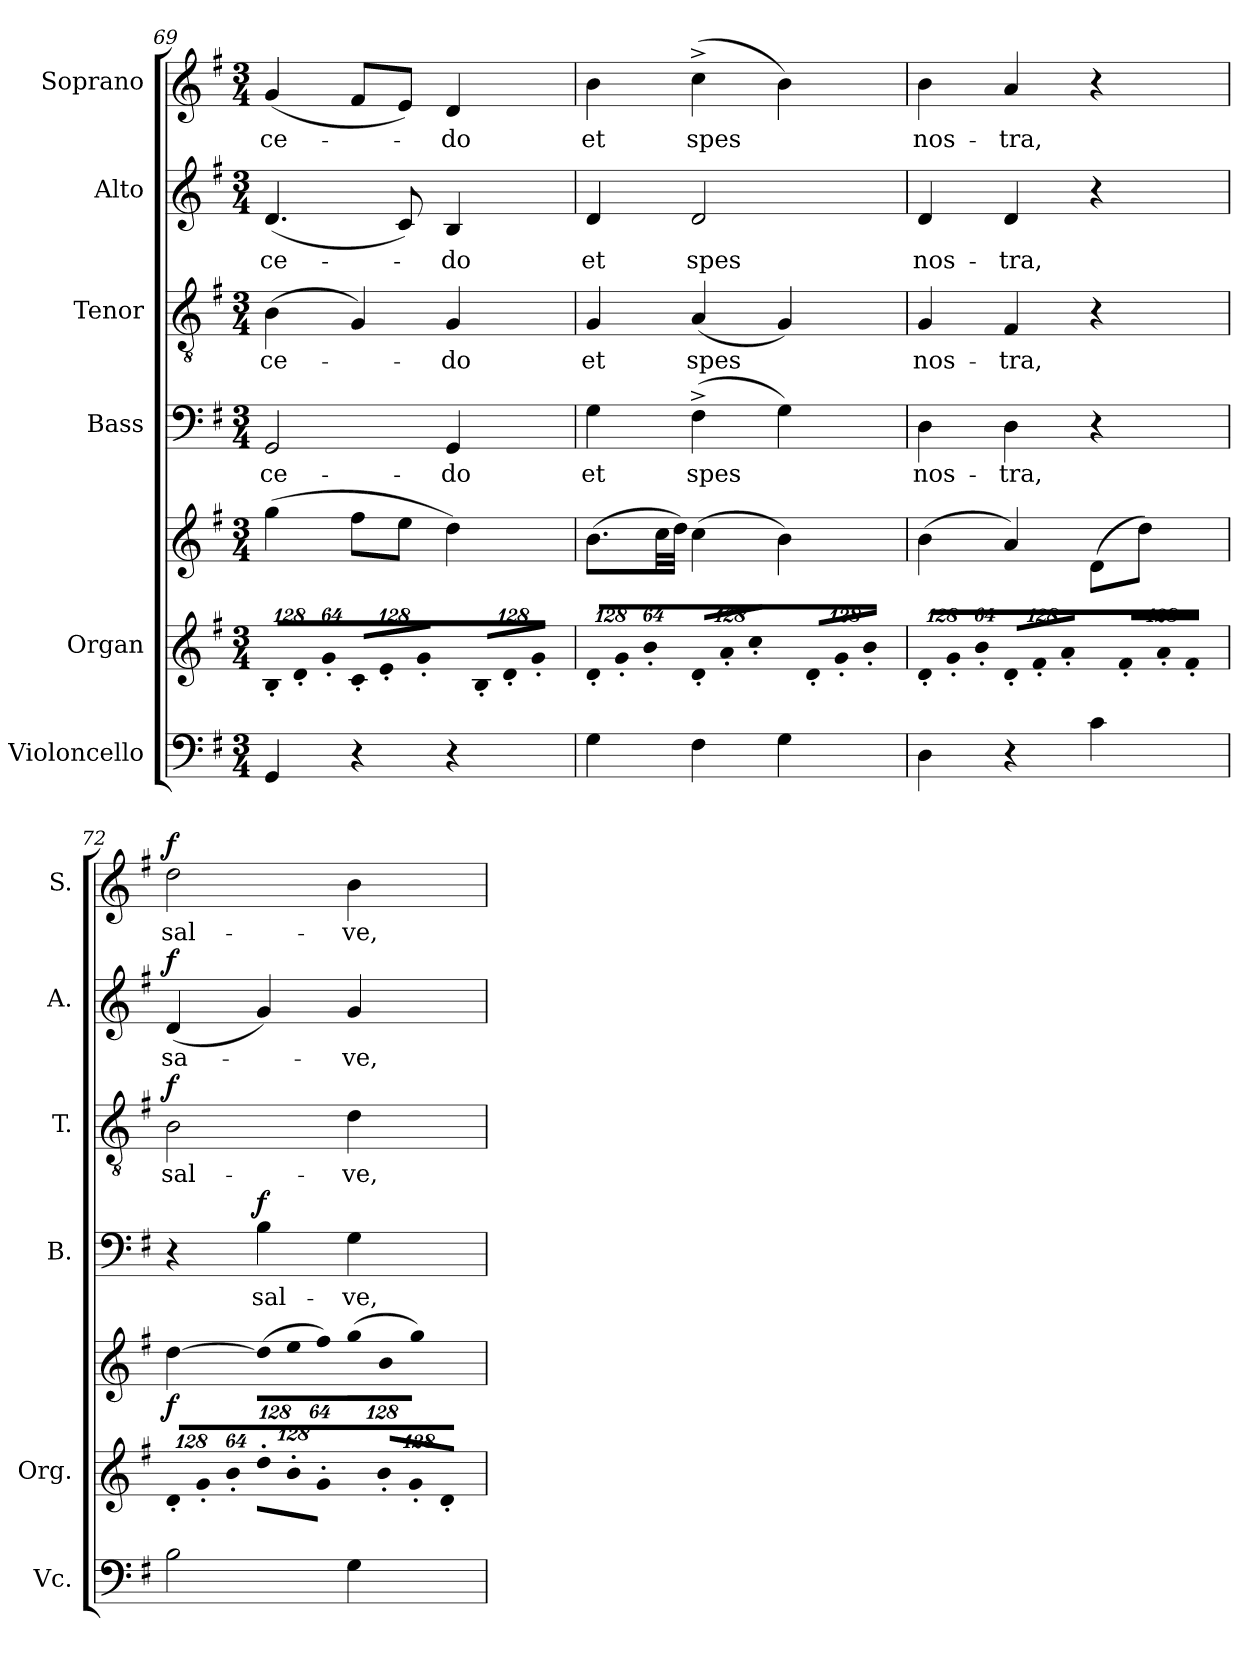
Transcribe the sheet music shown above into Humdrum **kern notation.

**kern	**kern	**kern	**dynam	**kern	**text	**dynam	**kern	**text	**dynam	**kern	**text	**dynam	**kern	**text	**dynam
*part6	*part5	*part5	*part5	*part4	*part4	*part4	*part3	*part3	*part3	*part2	*part2	*part2	*part1	*part1	*part1
*staff7	*staff6	*staff5	*staff5/6	*staff4	*staff4	*staff4	*staff3	*staff3	*staff3	*staff2	*staff2	*staff2	*staff1	*staff1	*staff1
*I"Violoncello	*I"Organ	*	*	*I"Bass	*	*	*I"Tenor	*	*	*I"Alto	*	*	*I"Soprano	*	*
*I'Vc.	*I'Org.	*	*	*I'B.	*	*	*I'T.	*	*	*I'A.	*	*	*I'S.	*	*
*clefF4	*clefG2	*clefG2	*	*clefF4	*	*	*clefGv2	*	*	*clefG2	*	*	*clefG2	*	*
*	*	*	*	*	*	*	*ITrd7c12	*	*	*	*	*	*	*	*
*k[f#]	*k[f#]	*k[f#]	*	*k[f#]	*	*	*k[f#]	*	*	*k[f#]	*	*	*k[f#]	*	*
*G:	*G:	*G:	*	*G:	*	*	*G:	*	*	*G:	*	*	*G:	*	*
*M3/4	*M3/4	*M3/4	*	*M3/4	*	*	*M3/4	*	*	*M3/4	*	*	*M3/4	*	*
*	*Xbrackettup	*	*	*	*	*	*	*	*	*	*	*	*	*	*
=69	=69	=69	=69	=69	=69	=69	=69	=69	=69	=69	=69	=69	=69	=69	=69
!	!LO:N:vis=8	!	!	!	!	!	!	!	!	!	!	!	!	!	!
!	!	!	!	!	!LO:LY:b:color=#000000	!	!	!	!	!	!	!	!	!	!
!	!	!	!	!	!	!	!	!LO:LY:b:color=#000000	!	!	!	!	!	!	!
!	!	!	!	!	!	!	!	!	!	!	!LO:LY:b:color=#000000	!	!	!	!
!	!	!	!	!	!	!	!	!	!	!	!	!	!	!LO:LY:b:color=#000000	!
4GGi/	1024%85B'i/L	(4ggi\	.	2GGi/	-ce-	.	(4BBi\	-ce-	.	(4.di/	-ce-	.	(4gi/	-ce-	.
!	!LO:N:vis=8	!	!	!	!	!	!	!	!	!	!	!	!	!	!
.	1024%85d'i/	.	.	.	.	.	.	.	.	.	.	.	.	.	.
!	!LO:N:vis=8	!	!	!	!	!	!	!	!	!	!	!	!	!	!
.	512%43g'i/J	.	.	.	.	.	.	.	.	.	.	.	.	.	.
!	!LO:N:vis=8	!	!	!	!	!	!	!	!	!	!	!	!	!	!
4r	1024%85c'i/L	8ff#i\L	.	.	.	.	4GGi/)	.	.	.	.	.	8f#i/L	.	.
!	!LO:N:vis=8	!	!	!	!	!	!	!	!	!	!	!	!	!	!
.	1024%85e'i/	.	.	.	.	.	.	.	.	.	.	.	.	.	.
.	.	8eei\J	.	.	.	.	.	.	.	8ci/)	.	.	8ei/J)	.	.
!	!LO:N:vis=8	!	!	!	!	!	!	!	!	!	!	!	!	!	!
.	512%43g'i/J	.	.	.	.	.	.	.	.	.	.	.	.	.	.
!	!LO:N:vis=8	!	!	!	!	!	!	!	!	!	!	!	!	!	!
!	!	!	!	!	!LO:LY:b:color=#000000	!	!	!	!	!	!	!	!	!	!
!	!	!	!	!	!	!	!	!LO:LY:b:color=#000000	!	!	!	!	!	!	!
!	!	!	!	!	!	!	!	!	!	!	!LO:LY:b:color=#000000	!	!	!	!
!	!	!	!	!	!	!	!	!	!	!	!	!	!	!LO:LY:b:color=#000000	!
4r	1024%85B'i/L	4ddi\)	.	4GGi/	-do	.	4GGi/	-do	.	4Bi/	-do	.	4di/	-do	.
!	!LO:N:vis=8	!	!	!	!	!	!	!	!	!	!	!	!	!	!
.	1024%85d'i/	.	.	.	.	.	.	.	.	.	.	.	.	.	.
!	!LO:N:vis=8	!	!	!	!	!	!	!	!	!	!	!	!	!	!
.	512%43g'i/J	.	.	.	.	.	.	.	.	.	.	.	.	.	.
=70	=70	=70	=70	=70	=70	=70	=70	=70	=70	=70	=70	=70	=70	=70	=70
!	!LO:N:vis=8	!	!	!	!	!	!	!	!	!	!	!	!	!	!
!	!	!	!	!	!LO:LY:b:color=#000000	!	!	!	!	!	!	!	!	!	!
!	!	!	!	!	!	!	!	!LO:LY:b:color=#000000	!	!	!	!	!	!	!
!	!	!	!	!	!	!	!	!	!	!	!LO:LY:b:color=#000000	!	!	!	!
!	!	!	!	!	!	!	!	!	!	!	!	!	!	!LO:LY:b:color=#000000	!
4Gi\	1024%85d'i/L	(8.bi\L	.	4Gi\	et	.	4GGi/	et	.	4di/	et	.	4bi\	et	.
!	!LO:N:vis=8	!	!	!	!	!	!	!	!	!	!	!	!	!	!
.	1024%85g'i/	.	.	.	.	.	.	.	.	.	.	.	.	.	.
!	!LO:N:vis=8	!	!	!	!	!	!	!	!	!	!	!	!	!	!
.	512%43b'i/J	.	.	.	.	.	.	.	.	.	.	.	.	.	.
.	.	32cci\LL	.	.	.	.	.	.	.	.	.	.	.	.	.
.	.	32ddi\JJJ)	.	.	.	.	.	.	.	.	.	.	.	.	.
!	!LO:N:vis=8	!	!	!	!	!	!	!	!	!	!	!	!	!	!
!	!	!	!	!	!LO:LY:b:color=#000000	!	!	!	!	!	!	!	!	!	!
!	!	!	!	!	!	!	!	!LO:LY:b:color=#000000	!	!	!	!	!	!	!
!	!	!	!	!	!	!	!	!	!	!	!LO:LY:b:color=#000000	!	!	!	!
!	!	!	!	!	!	!	!	!	!	!	!	!	!	!LO:LY:b:color=#000000	!
4F#i\	1024%85d'i/L	(4cci\	.	(4F#^i\	spes	.	(4AAi/	spes	.	2di/	spes	.	(4cc^i\	spes	.
!	!LO:N:vis=8	!	!	!	!	!	!	!	!	!	!	!	!	!	!
.	1024%85a'i/	.	.	.	.	.	.	.	.	.	.	.	.	.	.
!	!LO:N:vis=8	!	!	!	!	!	!	!	!	!	!	!	!	!	!
.	512%43cc'i/J	.	.	.	.	.	.	.	.	.	.	.	.	.	.
!	!LO:N:vis=8	!	!	!	!	!	!	!	!	!	!	!	!	!	!
4Gi\	1024%85d'i/L	4bi\)	.	4Gi\)	.	.	4GGi/)	.	.	.	.	.	4bi\)	.	.
!	!LO:N:vis=8	!	!	!	!	!	!	!	!	!	!	!	!	!	!
.	1024%85g'i/	.	.	.	.	.	.	.	.	.	.	.	.	.	.
!	!LO:N:vis=8	!	!	!	!	!	!	!	!	!	!	!	!	!	!
.	512%43b'i/J	.	.	.	.	.	.	.	.	.	.	.	.	.	.
=71	=71	=71	=71	=71	=71	=71	=71	=71	=71	=71	=71	=71	=71	=71	=71
!	!LO:N:vis=8	!	!	!	!	!	!	!	!	!	!	!	!	!	!
!	!	!	!	!	!LO:LY:b:color=#000000	!	!	!	!	!	!	!	!	!	!
!	!	!	!	!	!	!	!	!LO:LY:b:color=#000000	!	!	!	!	!	!	!
!	!	!	!	!	!	!	!	!	!	!	!LO:LY:b:color=#000000	!	!	!	!
!	!	!	!	!	!	!	!	!	!	!	!	!	!	!LO:LY:b:color=#000000	!
4Di\	1024%85d'i/L	(4bi\	.	4Di\	nos-	.	4GGi/	nos-	.	4di/	nos-	.	4bi\	nos-	.
!	!LO:N:vis=8	!	!	!	!	!	!	!	!	!	!	!	!	!	!
.	1024%85g'i/	.	.	.	.	.	.	.	.	.	.	.	.	.	.
!	!LO:N:vis=8	!	!	!	!	!	!	!	!	!	!	!	!	!	!
.	512%43b'i/J	.	.	.	.	.	.	.	.	.	.	.	.	.	.
!	!LO:N:vis=8	!	!	!	!	!	!	!	!	!	!	!	!	!	!
!	!	!	!	!	!LO:LY:b:color=#000000	!	!	!	!	!	!	!	!	!	!
!	!	!	!	!	!	!	!	!LO:LY:b:color=#000000	!	!	!	!	!	!	!
!	!	!	!	!	!	!	!	!	!	!	!LO:LY:b:color=#000000	!	!	!	!
!	!	!	!	!	!	!	!	!	!	!	!	!	!	!LO:LY:b:color=#000000	!
4r	1024%85d'i/L	4ai/)	.	4Di\	-tra,	.	4FF#i/	-tra,	.	4di/	-tra,	.	4ai/	-tra,	.
!	!LO:N:vis=8	!	!	!	!	!	!	!	!	!	!	!	!	!	!
.	1024%85f#'i/	.	.	.	.	.	.	.	.	.	.	.	.	.	.
!	!LO:N:vis=8	!	!	!	!	!	!	!	!	!	!	!	!	!	!
.	512%43a'i/J	.	.	.	.	.	.	.	.	.	.	.	.	.	.
!	!LO:N:vis=8	!	!	!	!	!	!	!	!	!	!	!	!	!	!
4ci\	1024%85f#'i/L	(8di\L	.	4r	.	.	4r	.	.	4r	.	.	4r	.	.
!	!LO:N:vis=8	!	!	!	!	!	!	!	!	!	!	!	!	!	!
.	1024%85a'i/	.	.	.	.	.	.	.	.	.	.	.	.	.	.
.	.	8ddi\J)	.	.	.	.	.	.	.	.	.	.	.	.	.
!	!LO:N:vis=8	!	!	!	!	!	!	!	!	!	!	!	!	!	!
.	512%43f#'i/J	.	.	.	.	.	.	.	.	.	.	.	.	.	.
=72	=72	=72	=72	=72	=72	=72	=72	=72	=72	=72	=72	=72	=72	=72	=72
!	!LO:N:vis=8	!	!	!	!	!	!	!	!	!	!	!	!	!	!
!	!	!	!	!	!	!	!	!LO:LY:b:color=#000000	!	!	!	!	!	!	!
!	!	!	!	!	!	!	!	!	!	!	!LO:LY:b:color=#000000	!	!	!	!
!	!	!	!	!	!	!	!	!	!	!	!	!	!	!LO:LY:b:color=#000000	!
2Bi\	1024%85d'i/L	[4ddi\	f	4r	.	.	2BBi\	sal-	f	(4di/	sa-	f	2ddi\	sal-	f
!	!LO:N:vis=8	!	!	!	!	!	!	!	!	!	!	!	!	!	!
.	1024%85g'i/	.	.	.	.	.	.	.	.	.	.	.	.	.	.
!	!LO:N:vis=8	!	!	!	!	!	!	!	!	!	!	!	!	!	!
.	512%43b'i/J	.	.	.	.	.	.	.	.	.	.	.	.	.	.
!	!LO:N:vis=8	!	!	!	!	!	!	!	!	!	!	!	!	!	!
*	*	*Xbrackettup	*	*	*	*	*	*	*	*	*	*	*	*	*
!	!	!LO:N:vis=8	!	!	!	!	!	!	!	!	!	!	!	!	!
!	!	!	!	!	!LO:LY:b:color=#000000	!	!	!	!	!	!	!	!	!	!
.	1024%85dd'i\L	(1024%85ddi\L]	.	4Bi\	sal-	f	.	.	.	4gi/)	.	.	.	.	.
!	!LO:N:vis=8	!LO:N:vis=8	!	!	!	!	!	!	!	!	!	!	!	!	!
.	1024%85b'i\	1024%85eei\	.	.	.	.	.	.	.	.	.	.	.	.	.
!	!LO:N:vis=8	!LO:N:vis=8	!	!	!	!	!	!	!	!	!	!	!	!	!
.	512%43g'i\J	512%43ff#i\J)	.	.	.	.	.	.	.	.	.	.	.	.	.
!	!LO:N:vis=8	!LO:N:vis=8	!	!	!	!	!	!	!	!	!	!	!	!	!
!	!	!	!	!	!LO:LY:b:color=#000000	!	!	!	!	!	!	!	!	!	!
!	!	!	!	!	!	!	!	!LO:LY:b:color=#000000	!	!	!	!	!	!	!
!	!	!	!	!	!	!	!	!	!	!	!LO:LY:b:color=#000000	!	!	!	!
!	!	!	!	!	!	!	!	!	!	!	!	!	!	!LO:LY:b:color=#000000	!
4Gi\	1024%85b'i/L	(1024%85ggi\L	.	4Gi\	-ve,	.	4Di\	-ve,	.	4gi/	-ve,	.	4bi\	-ve,	.
!	!LO:N:vis=8	!LO:N:vis=8	!	!	!	!	!	!	!	!	!	!	!	!	!
.	1024%85g'i/	1024%85bi\	.	.	.	.	.	.	.	.	.	.	.	.	.
!	!LO:N:vis=8	!LO:N:vis=8	!	!	!	!	!	!	!	!	!	!	!	!	!
.	512%43d'i/J	512%43ggi\J)	.	.	.	.	.	.	.	.	.	.	.	.	.
=	=	=	=	=	=	=	=	=	=	=	=	=	=	=	=
*-	*-	*-	*-	*-	*-	*-	*-	*-	*-	*-	*-	*-	*-	*-	*-
